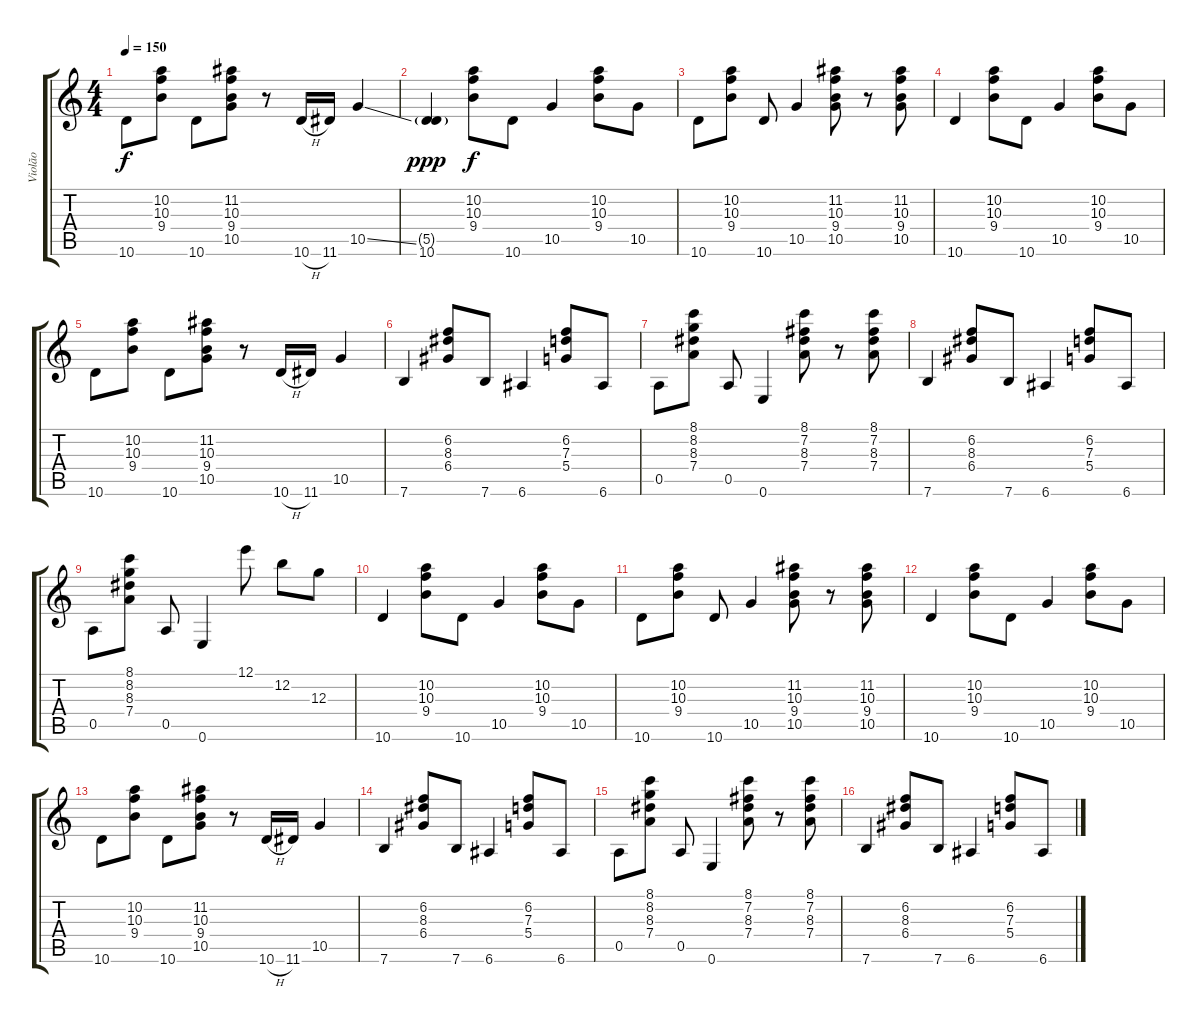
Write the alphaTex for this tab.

\track ("Violão" "Violão") {instrument acousticguitarsteel}
\staff {score tabs}
\tuning (E4 B3 G3 D3 A2 E2) {hide}
\ts (4 4)
\tempo 150
\clef g2
\ks c
10.6.8{dy f} (10.2 10.3 9.4).8 10.6.8 (11.2 10.3 9.4 10.5).8 r.8 10.6{h}.16 11.6.16 10.5{ss}.4 |
(5.5{g} 10.6).4{dy ppp} (10.2 10.3 9.4).8{dy f} 10.6.8 10.5.4 (10.2 10.3 9.4).8 10.5.8 |
10.6.8 (10.2 10.3 9.4).8 10.6.8 10.5.4 (11.2 10.3 9.4 10.5).8 r.8 (11.2 10.3 9.4 10.5).8 |
10.6.4 (10.2 10.3 9.4).8 10.6.8 10.5.4 (10.2 10.3 9.4).8 10.5.8 |
10.6.8 (10.2 10.3 9.4).8 10.6.8 (11.2 10.3 9.4 10.5).8 r.8 10.6{h}.16 11.6.16 10.5.4 |
7.6.4 (6.2 8.3 6.4).8 7.6.8 6.6.4 (6.2 7.3 5.4).8 6.6.8 |
0.5.8 (8.1 8.2 8.3 7.4).8 0.5.8 0.6.4 (8.1 7.2 8.3 7.4).8 r.8 (8.1 7.2 8.3 7.4).8 |
7.6.4 (6.2 8.3 6.4).8 7.6.8 6.6.4 (6.2 7.3 5.4).8 6.6.8 |
0.5.8 (8.1 8.2 8.3 7.4).8 0.5.8 0.6.4 12.1.8 12.2.8 12.3.8 |
10.6.4 (10.2 10.3 9.4).8 10.6.8 10.5.4 (10.2 10.3 9.4).8 10.5.8 |
10.6.8 (10.2 10.3 9.4).8 10.6.8 10.5.4 (11.2 10.3 9.4 10.5).8 r.8 (11.2 10.3 9.4 10.5).8 |
10.6.4 (10.2 10.3 9.4).8 10.6.8 10.5.4 (10.2 10.3 9.4).8 10.5.8 |
10.6.8 (10.2 10.3 9.4).8 10.6.8 (11.2 10.3 9.4 10.5).8 r.8 10.6{h}.16 11.6.16 10.5.4 |
7.6.4 (6.2 8.3 6.4).8 7.6.8 6.6.4 (6.2 7.3 5.4).8 6.6.8 |
0.5.8 (8.1 8.2 8.3 7.4).8 0.5.8 0.6.4 (8.1 7.2 8.3 7.4).8 r.8 (8.1 7.2 8.3 7.4).8 |
7.6.4 (6.2 8.3 6.4).8 7.6.8 6.6.4 (6.2 7.3 5.4).8 6.6.8
